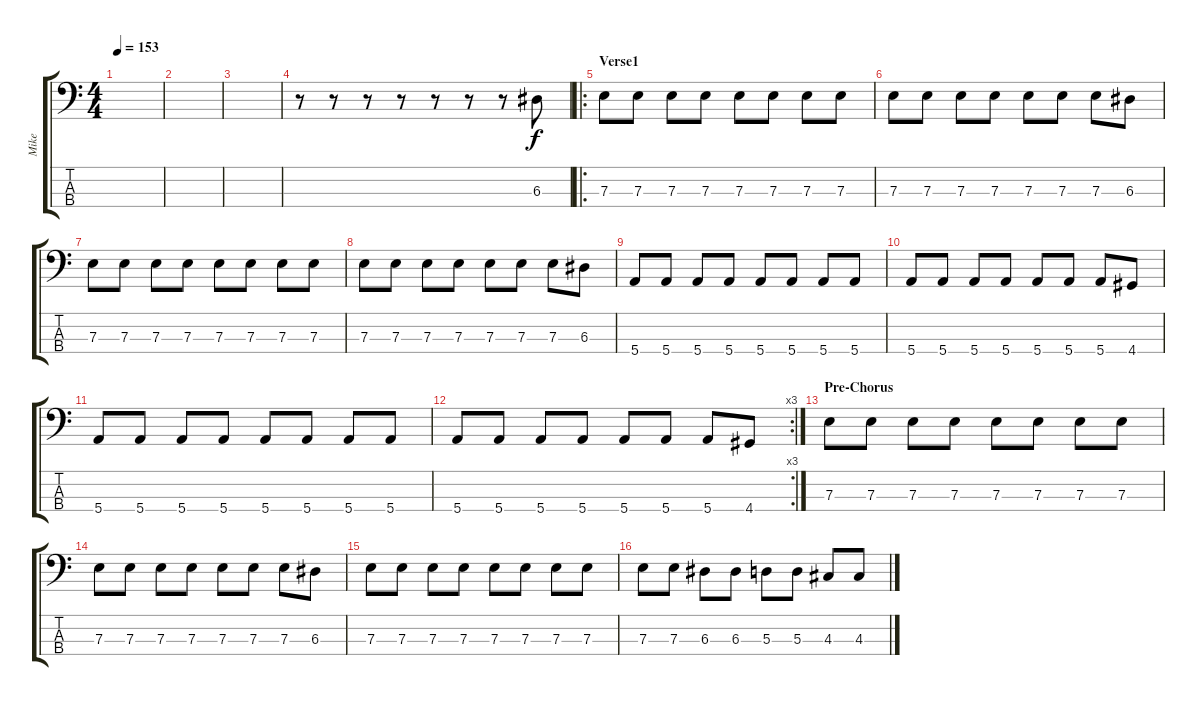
\track ("Mike" "Mike") {instrument electricbassfinger}
\staff {score tabs}
\tuning (G2 D2 A1 E1) {hide}
\ts (4 4)
\tempo 153
\clef f4
\ks c
|
|
|
r.8 r.8 r.8 r.8 r.8 r.8 r.8 6.3.8 |
\ro
\section ("" "Verse1")
7.3.8 7.3.8 7.3.8 7.3.8 7.3.8 7.3.8 7.3.8 7.3.8 |
7.3.8 7.3.8 7.3.8 7.3.8 7.3.8 7.3.8 7.3.8 6.3.8 |
7.3.8 7.3.8 7.3.8 7.3.8 7.3.8 7.3.8 7.3.8 7.3.8 |
7.3.8 7.3.8 7.3.8 7.3.8 7.3.8 7.3.8 7.3.8 6.3.8 |
5.4.8 5.4.8 5.4.8 5.4.8 5.4.8 5.4.8 5.4.8 5.4.8 |
5.4.8 5.4.8 5.4.8 5.4.8 5.4.8 5.4.8 5.4.8 4.4.8 |
5.4.8 5.4.8 5.4.8 5.4.8 5.4.8 5.4.8 5.4.8 5.4.8 |
\rc 3
5.4.8 5.4.8 5.4.8 5.4.8 5.4.8 5.4.8 5.4.8 4.4.8 |
\section ("" "Pre-Chorus")
7.3.8 7.3.8 7.3.8 7.3.8 7.3.8 7.3.8 7.3.8 7.3.8 |
7.3.8 7.3.8 7.3.8 7.3.8 7.3.8 7.3.8 7.3.8 6.3.8 |
7.3.8 7.3.8 7.3.8 7.3.8 7.3.8 7.3.8 7.3.8 7.3.8 |
7.3.8 7.3.8 6.3.8 6.3.8 5.3.8 5.3.8 4.3.8 4.3.8
